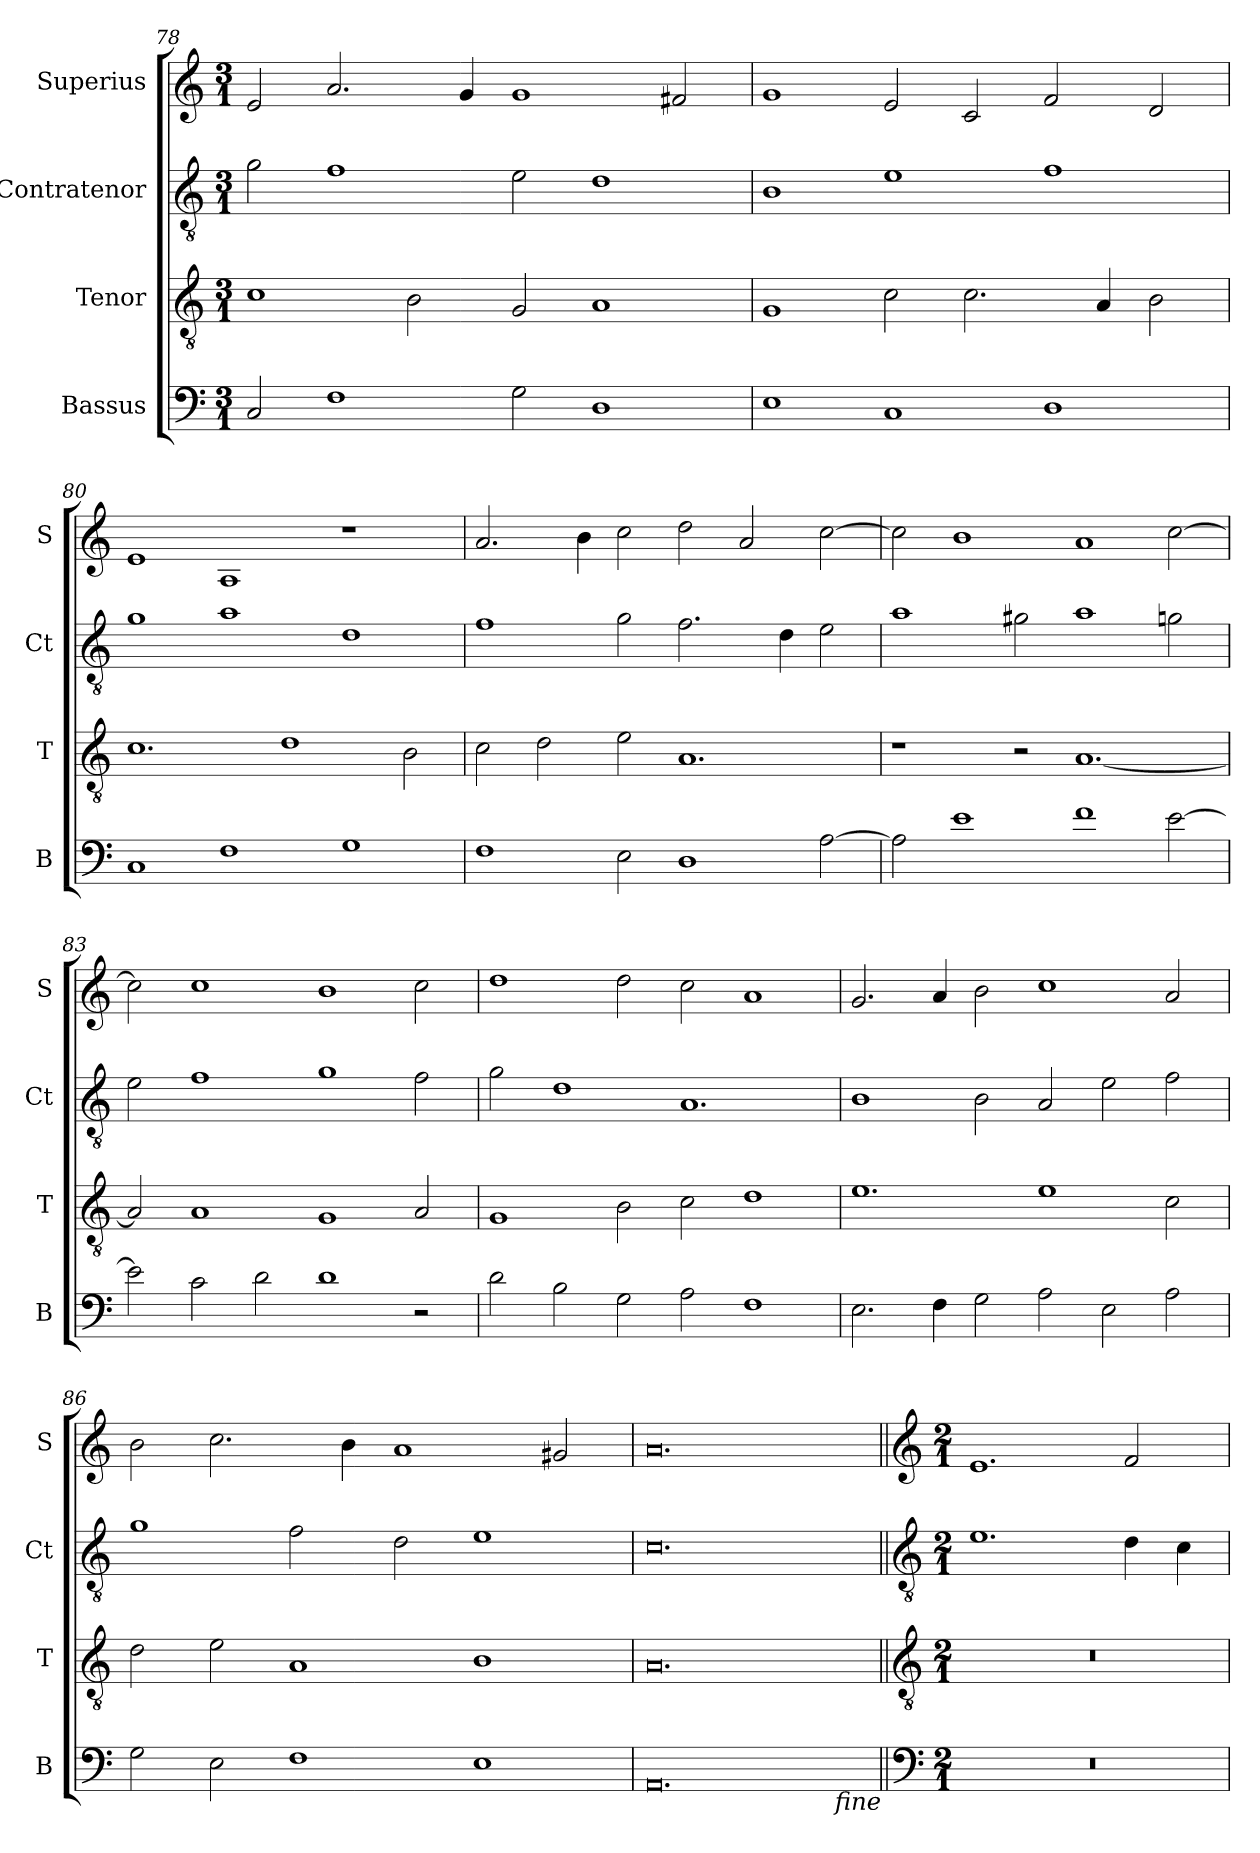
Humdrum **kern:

**kern	**kern	**kern	**kern
*part4	*part3	*part2	*part1
*staff4	*staff3	*staff2	*staff1
*I"Bassus	*I"Tenor	*I"Contratenor	*I"Superius
*I'B	*I'T	*I'Ct	*I'S
*clefF4	*clefGv2	*clefGv2	*clefG2
*k[]	*k[]	*k[]	*k[]
*M3/1	*M3/1	*M3/1	*M3/1
=78	=78	=78	=78
2C/	1c	2g\	2e/
1F	.	1f	2.a/
.	2B\	.	.
.	.	.	4g/
2G\	2G/	2e\	1g
1D	1A	1d	.
.	.	.	2f#X/
=79	=79	=79	=79
1E	1G	1B	1g
1C	2c\	1e	2e/
.	2.c\	.	2c/
1D	.	1f	2f/
.	4A/	.	.
.	2B\	.	2d/
=80	=80	=80	=80
1C	1.c	1g	1e
1F	.	1a	1A
.	1d	.	.
1G	.	1d	1r
.	2B\	.	.
=81	=81	=81	=81
1F	2c\	1f	2.a/
.	2d\	.	.
.	.	.	4b\
2E\	2e\	2g\	2cc\
1D	1.A	2.f\	2dd\
.	.	.	2a/
.	.	4d\	.
[2A\	.	2e\	[2cc\
=82	=82	=82	=82
2A\]	1r	1a	2cc\]
1e	.	.	1b
.	2r	2g#X\	.
1f	[1.A	1a	1a
[2e\	.	2gn\	[2cc\
=83	=83	=83	=83
2e\]	2A/]	2e\	2cc\]
2c\	1A	1f	1cc
2d\	.	.	.
1d	1G	1g	1b
2r	2A/	2f\	2cc\
=84	=84	=84	=84
2d\	1G	2g\	1dd
2B\	.	1d	.
2G\	2B\	.	2dd\
2A\	2c\	1.A	2cc\
1F	1d	.	1a
=85	=85	=85	=85
2.E\	1.e	1B	2.g/
4F\	.	.	4a/
2G\	.	2B\	2b\
2A\	1e	2A/	1cc
2E\	.	2e\	.
2A\	2c\	2f\	2a/
=86	=86	=86	=86
2G\	2d\	1g	2b\
2E\	2e\	.	2.cc\
1F	1A	2f\	.
.	.	.	4b\
.	.	2d\	1a
1E	1B	1e	.
.	.	.	2g#X/
=87	=87	=87	=87
0.AA	0.A	0.c	0.a
!LO:TX:b:i:rj:t=fine	!	!	!
!!LO:LB:g=z
=88||	=88||	=88||	=88||
*clefF4	*clefGv2	*clefGv2	*clefG2
*k[]	*k[]	*k[]	*k[]
*M2/1	*M2/1	*M2/1	*M2/1
0r	0r	1.e	1.e
.	.	4d\	2f/
.	.	4c\	.
=	=	=	=
*-	*-	*-	*-
